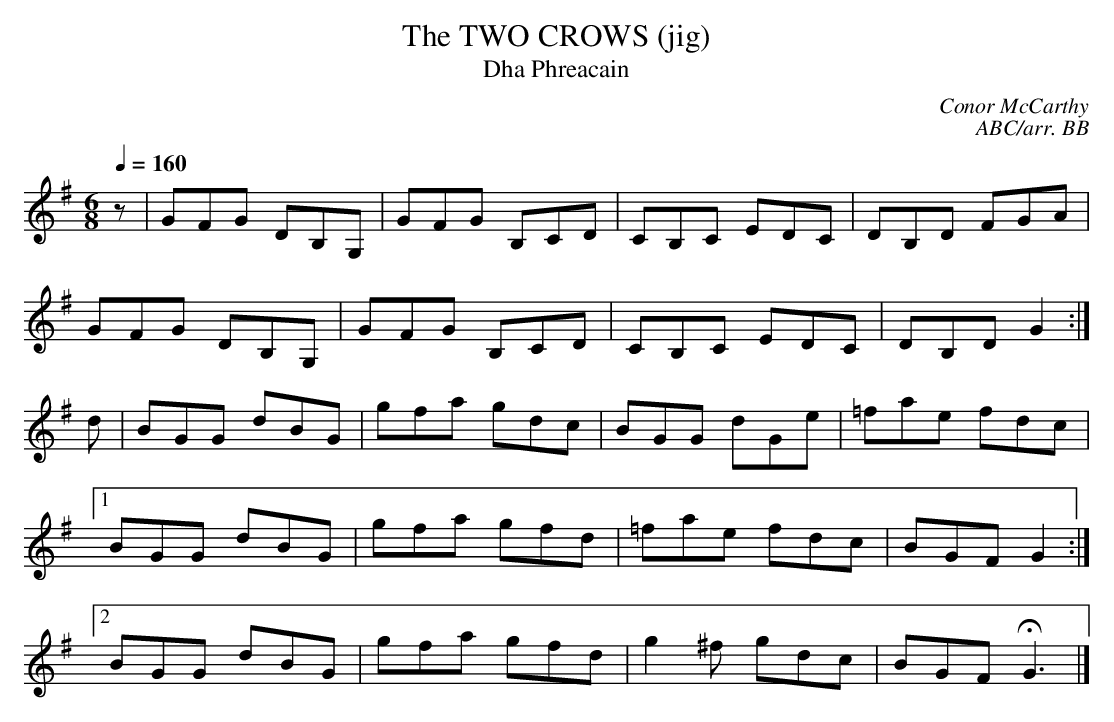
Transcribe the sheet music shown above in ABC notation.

X:1
T:TWO CROWS (jig), The
T:Dha Phreacain
C:Conor McCarthy
C:ABC/arr. BB
Q:1/4=160
M:6/8
L:1/8
K:G
z|GFG DB,G,|GFG B,CD|CB,C  EDC|DB,D  FGA|
GFG DB,G,|GFG B,CD|CB,C  EDC|DB,D  G2 :|
d|BGG dBG|gfa gdc |BGG dGe|=fae fdc|
[1 BGG dBG|gfa gfd| =fae fdc|BGF G2 :|
[2 BGG dBG|gfa gfd|g2^f gdc|BGF HG3|]
